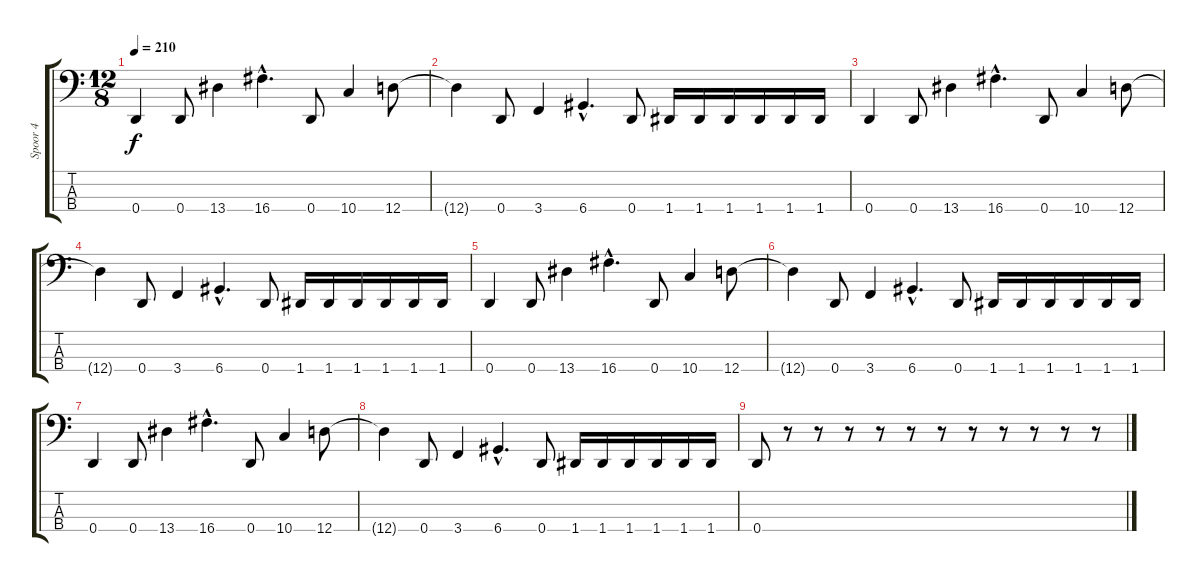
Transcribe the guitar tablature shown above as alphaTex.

\track ("Spoor 4" "Spoor 4") {instrument electricbasspick}
\staff {score tabs}
\tuning (G2 D2 A1 D1) {hide}
\ts (12 8)
\tempo 210
\clef f4
\ks c
0.4.4{dy f} 0.4.8 13.4.4 16.4{hac}.4{d} 0.4.8 10.4.4 12.4.8 |
12.4{t}.4 0.4.8 3.4.4 6.4{hac}.4{d} 0.4.8 1.4.16 1.4.16 1.4.16 1.4.16 1.4.16 1.4.16 |
0.4.4 0.4.8 13.4.4 16.4{hac}.4{d} 0.4.8 10.4.4 12.4.8 |
12.4{t}.4 0.4.8 3.4.4 6.4{hac}.4{d} 0.4.8 1.4.16 1.4.16 1.4.16 1.4.16 1.4.16 1.4.16 |
0.4.4 0.4.8 13.4.4 16.4{hac}.4{d} 0.4.8 10.4.4 12.4.8 |
12.4{t}.4 0.4.8 3.4.4 6.4{hac}.4{d} 0.4.8 1.4.16 1.4.16 1.4.16 1.4.16 1.4.16 1.4.16 |
0.4.4 0.4.8 13.4.4 16.4{hac}.4{d} 0.4.8 10.4.4 12.4.8 |
12.4{t}.4 0.4.8 3.4.4 6.4{hac}.4{d} 0.4.8 1.4.16 1.4.16 1.4.16 1.4.16 1.4.16 1.4.16 |
0.4.8 r.8 r.8 r.8 r.8 r.8 r.8 r.8 r.8 r.8 r.8 r.8
